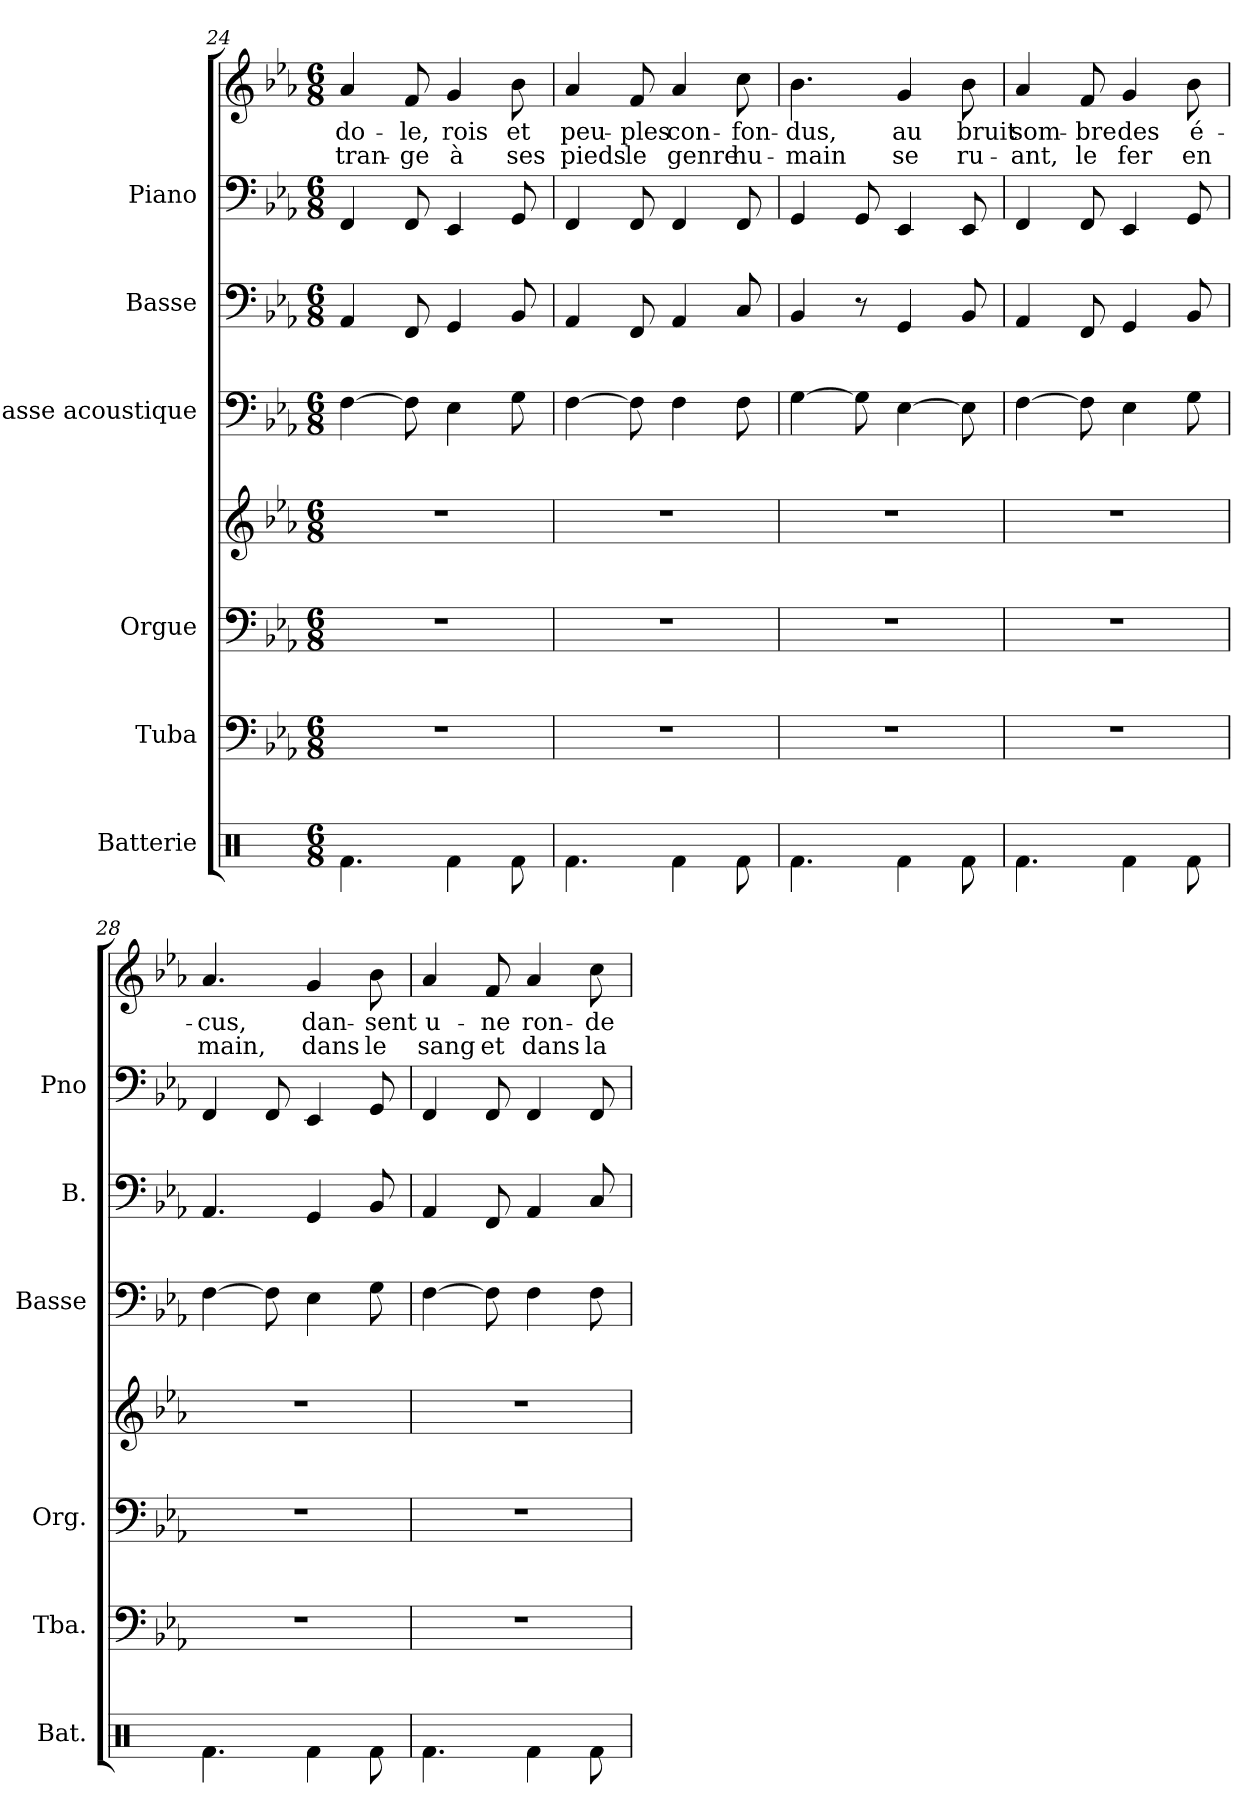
**kern	**kern	**kern	**kern	**kern	**kern	**kern	**kern	**text	**text
*part6	*part5	*part4	*part4	*part3	*part2	*part1	*part1	*part1	*part1
*staff8	*staff7	*staff6	*staff5	*staff4	*staff3	*staff2	*staff1	*staff1	*staff1
*I"Batterie	*I"Tuba	*I"Orgue	*	*I"Basse acoustique	*I"Basse	*I"Piano	*	*	*
*I'Bat.	*I'Tba.	*I'Org.	*	*I'Basse	*I'B.	*I'Pno	*	*	*
*clefX	*clefF4	*clefF4	*clefG2	*clefF4	*clefF4	*clefF4	*clefG2	*	*
*	*	*	*	*ITrd7c12	*	*	*	*	*
*k[]	*k[b-e-a-]	*k[b-e-a-]	*k[b-e-a-]	*k[b-e-a-]	*k[b-e-a-]	*k[b-e-a-]	*k[b-e-a-]	*	*
*M6/8	*M6/8	*M6/8	*M6/8	*M6/8	*M6/8	*M6/8	*M6/8	*	*
=24	=24	=24	=24	=24	=24	=24	=24	=24	=24
!	!	!	!	!	!	!	!	!LO:LY:b	!LO:LY:b
4.Rf\	2.r	2.r	2.r	[4FF\	4AA-/	4FF/	4a-/	-do-	-tran-
!	!	!	!	!	!	!	!	!LO:LY:b	!LO:LY:b
.	.	.	.	8FF\]	8FF/	8FF/	8f/	-le,	-ge
!	!	!	!	!	!	!	!	!LO:LY:b	!LO:LY:b
4Rf\	.	.	.	4EE-\	4GG/	4EE-/	4g/	rois	à
!	!	!	!	!	!	!	!	!LO:LY:b	!LO:LY:b
8Rf\	.	.	.	8GG\	8BB-/	8GG/	8b-\	et	ses
=25	=25	=25	=25	=25	=25	=25	=25	=25	=25
!	!	!	!	!	!	!	!	!LO:LY:b	!LO:LY:b
4.Rf\	2.r	2.r	2.r	[4FF\	4AA-/	4FF/	4a-/	peu-	pieds
!	!	!	!	!	!	!	!	!LO:LY:b	!LO:LY:b
.	.	.	.	8FF\]	8FF/	8FF/	8f/	-ples	le
!	!	!	!	!	!	!	!	!LO:LY:b	!LO:LY:b
4Rf\	.	.	.	4FF\	4AA-/	4FF/	4a-/	con-	genre
!	!	!	!	!	!	!	!	!LO:LY:b	!LO:LY:b
8Rf\	.	.	.	8FF\	8C/	8FF/	8cc\	-fon-	hu-
=26	=26	=26	=26	=26	=26	=26	=26	=26	=26
!	!	!	!	!	!	!	!	!LO:LY:b	!LO:LY:b
4.Rf\	2.r	2.r	2.r	[4GG\	4BB-/	4GG/	4.b-\	-dus,	-main
.	.	.	.	8GG\]	8r	8GG/	.	.	.
!	!	!	!	!	!	!	!	!LO:LY:b	!LO:LY:b
4Rf\	.	.	.	[4EE-\	4GG/	4EE-/	4g/	au	se
!	!	!	!	!	!	!	!	!LO:LY:b	!LO:LY:b
8Rf\	.	.	.	8EE-\]	8BB-/	8EE-/	8b-\	bruit	ru-
!!LO:LB:g=z
=27	=27	=27	=27	=27	=27	=27	=27	=27	=27
!	!	!	!	!	!	!	!	!LO:LY:b	!LO:LY:b
4.Rf\	2.r	2.r	2.r	[4FF\	4AA-/	4FF/	4a-/	som-	-ant,
!	!	!	!	!	!	!	!	!LO:LY:b	!LO:LY:b
.	.	.	.	8FF\]	8FF/	8FF/	8f/	-bre	le
!	!	!	!	!	!	!	!	!LO:LY:b	!LO:LY:b
4Rf\	.	.	.	4EE-\	4GG/	4EE-/	4g/	des	fer
!	!	!	!	!	!	!	!	!LO:LY:b	!LO:LY:b
8Rf\	.	.	.	8GG\	8BB-/	8GG/	8b-\	é-	en
=28	=28	=28	=28	=28	=28	=28	=28	=28	=28
!	!	!	!	!	!	!	!	!LO:LY:b	!LO:LY:b
4.Rf\	2.r	2.r	2.r	[4FF\	4.AA-/	4FF/	4.a-/	-cus,	main,
.	.	.	.	8FF\]	.	8FF/	.	.	.
!	!	!	!	!	!	!	!	!LO:LY:b	!LO:LY:b
4Rf\	.	.	.	4EE-\	4GG/	4EE-/	4g/	dan-	dans
!	!	!	!	!	!	!	!	!LO:LY:b	!LO:LY:b
8Rf\	.	.	.	8GG\	8BB-/	8GG/	8b-\	-sent	le
=29	=29	=29	=29	=29	=29	=29	=29	=29	=29
!	!	!	!	!	!	!	!	!LO:LY:b	!LO:LY:b
4.Rf\	2.r	2.r	2.r	[4FF\	4AA-/	4FF/	4a-/	u-	sang
!	!	!	!	!	!	!	!	!LO:LY:b	!LO:LY:b
.	.	.	.	8FF\]	8FF/	8FF/	8f/	-ne	et
!	!	!	!	!	!	!	!	!LO:LY:b	!LO:LY:b
4Rf\	.	.	.	4FF\	4AA-/	4FF/	4a-/	ron-	dans
!	!	!	!	!	!	!	!	!LO:LY:b	!LO:LY:b
8Rf\	.	.	.	8FF\	8C/	8FF/	8cc\	-de	la
=	=	=	=	=	=	=	=	=	=
*-	*-	*-	*-	*-	*-	*-	*-	*-	*-
